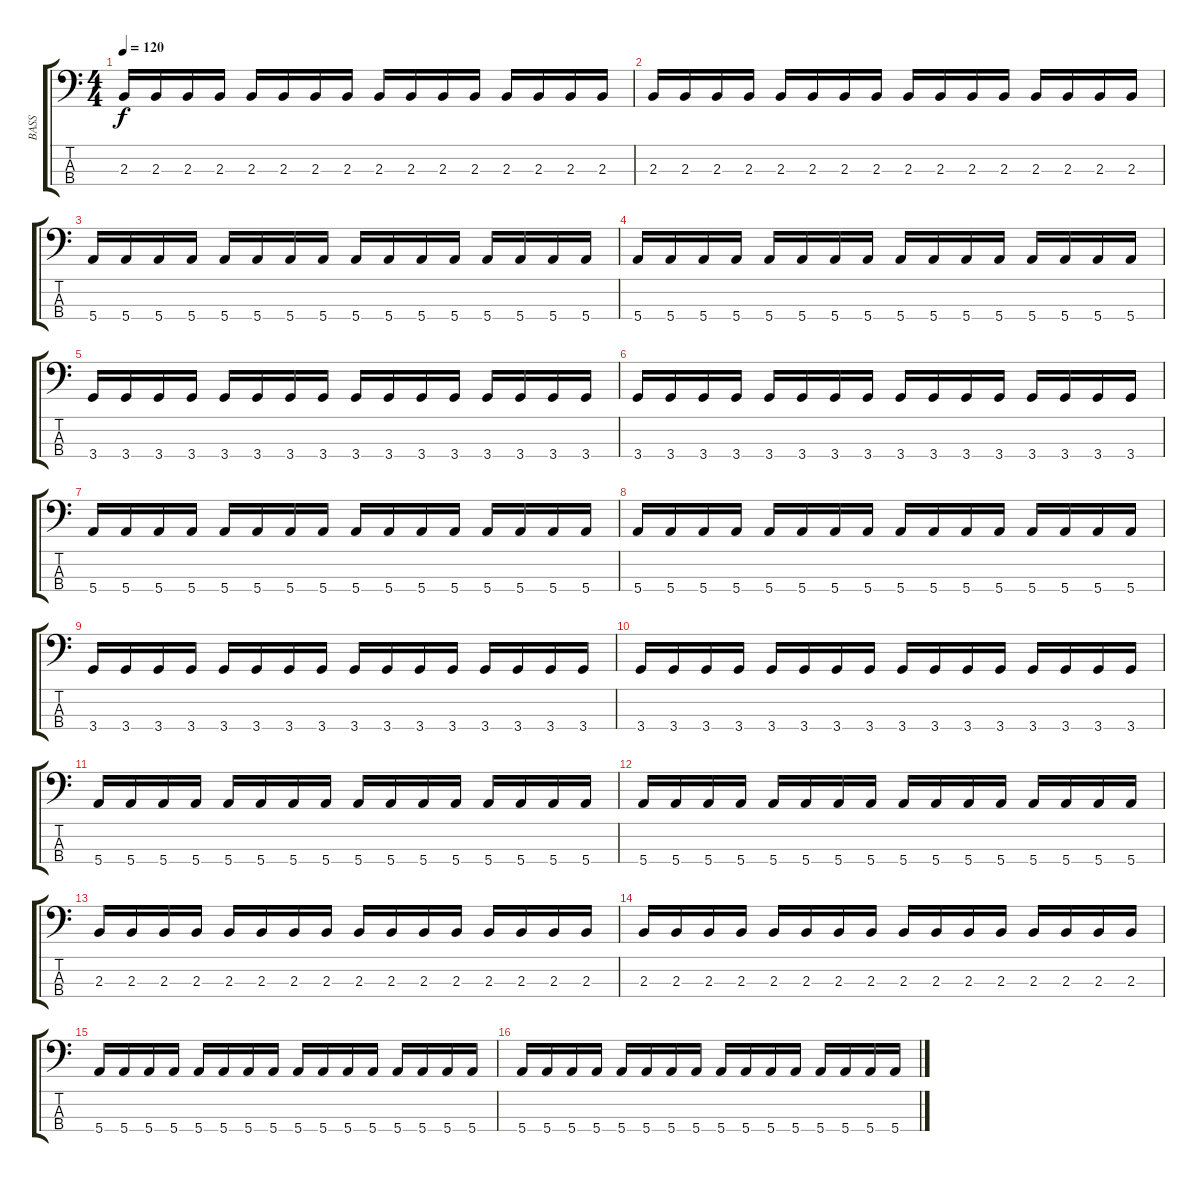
\track ("BASS" "BASS") {instrument electricbasspick}
\staff {score tabs}
\tuning (G2 D2 A1 E1) {hide}
\ts (4 4)
\tempo 120
\clef f4
\ks c
2.3.16{dy f} 2.3.16 2.3.16 2.3.16 2.3.16 2.3.16 2.3.16 2.3.16 2.3.16 2.3.16 2.3.16 2.3.16 2.3.16 2.3.16 2.3.16 2.3.16 |
2.3.16 2.3.16 2.3.16 2.3.16 2.3.16 2.3.16 2.3.16 2.3.16 2.3.16 2.3.16 2.3.16 2.3.16 2.3.16 2.3.16 2.3.16 2.3.16 |
5.4.16 5.4.16 5.4.16 5.4.16 5.4.16 5.4.16 5.4.16 5.4.16 5.4.16 5.4.16 5.4.16 5.4.16 5.4.16 5.4.16 5.4.16 5.4.16 |
5.4.16 5.4.16 5.4.16 5.4.16 5.4.16 5.4.16 5.4.16 5.4.16 5.4.16 5.4.16 5.4.16 5.4.16 5.4.16 5.4.16 5.4.16 5.4.16 |
3.4.16 3.4.16 3.4.16 3.4.16 3.4.16 3.4.16 3.4.16 3.4.16 3.4.16 3.4.16 3.4.16 3.4.16 3.4.16 3.4.16 3.4.16 3.4.16 |
3.4.16 3.4.16 3.4.16 3.4.16 3.4.16 3.4.16 3.4.16 3.4.16 3.4.16 3.4.16 3.4.16 3.4.16 3.4.16 3.4.16 3.4.16 3.4.16 |
5.4.16 5.4.16 5.4.16 5.4.16 5.4.16 5.4.16 5.4.16 5.4.16 5.4.16 5.4.16 5.4.16 5.4.16 5.4.16 5.4.16 5.4.16 5.4.16 |
5.4.16 5.4.16 5.4.16 5.4.16 5.4.16 5.4.16 5.4.16 5.4.16 5.4.16 5.4.16 5.4.16 5.4.16 5.4.16 5.4.16 5.4.16 5.4.16 |
3.4.16 3.4.16 3.4.16 3.4.16 3.4.16 3.4.16 3.4.16 3.4.16 3.4.16 3.4.16 3.4.16 3.4.16 3.4.16 3.4.16 3.4.16 3.4.16 |
3.4.16 3.4.16 3.4.16 3.4.16 3.4.16 3.4.16 3.4.16 3.4.16 3.4.16 3.4.16 3.4.16 3.4.16 3.4.16 3.4.16 3.4.16 3.4.16 |
5.4.16 5.4.16 5.4.16 5.4.16 5.4.16 5.4.16 5.4.16 5.4.16 5.4.16 5.4.16 5.4.16 5.4.16 5.4.16 5.4.16 5.4.16 5.4.16 |
5.4.16 5.4.16 5.4.16 5.4.16 5.4.16 5.4.16 5.4.16 5.4.16 5.4.16 5.4.16 5.4.16 5.4.16 5.4.16 5.4.16 5.4.16 5.4.16 |
2.3.16 2.3.16 2.3.16 2.3.16 2.3.16 2.3.16 2.3.16 2.3.16 2.3.16 2.3.16 2.3.16 2.3.16 2.3.16 2.3.16 2.3.16 2.3.16 |
2.3.16 2.3.16 2.3.16 2.3.16 2.3.16 2.3.16 2.3.16 2.3.16 2.3.16 2.3.16 2.3.16 2.3.16 2.3.16 2.3.16 2.3.16 2.3.16 |
5.4.16 5.4.16 5.4.16 5.4.16 5.4.16 5.4.16 5.4.16 5.4.16 5.4.16 5.4.16 5.4.16 5.4.16 5.4.16 5.4.16 5.4.16 5.4.16 |
5.4.16 5.4.16 5.4.16 5.4.16 5.4.16 5.4.16 5.4.16 5.4.16 5.4.16 5.4.16 5.4.16 5.4.16 5.4.16 5.4.16 5.4.16 5.4.16
